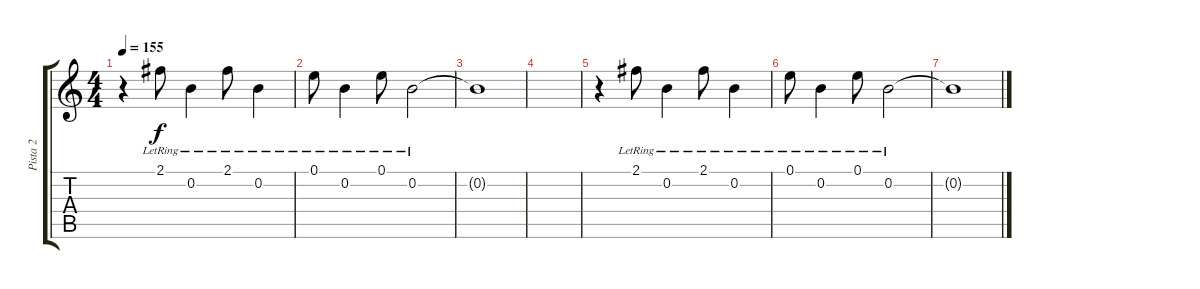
\track ("Pista 2" "Pista 2") {instrument electricguitarclean}
\staff {score tabs}
\tuning (E4 B3 G3 D3 A2 E2) {hide}
\ts (4 4)
\tempo 155
\clef g2
\ks c
r.4{dy f volume 13 instrument electricguitarclean} 2.1{lr}.8 0.2{lr}.4 2.1{lr}.8 0.2{lr}.4 |
0.1{lr}.8 0.2{lr}.4 0.1{lr}.8 0.2{lr}.2 |
0.2{t}.1 |
|
r.4 2.1{lr}.8 0.2{lr}.4 2.1{lr}.8 0.2{lr}.4 |
0.1{lr}.8 0.2{lr}.4 0.1{lr}.8 0.2{lr}.2 |
0.2{t}.1
